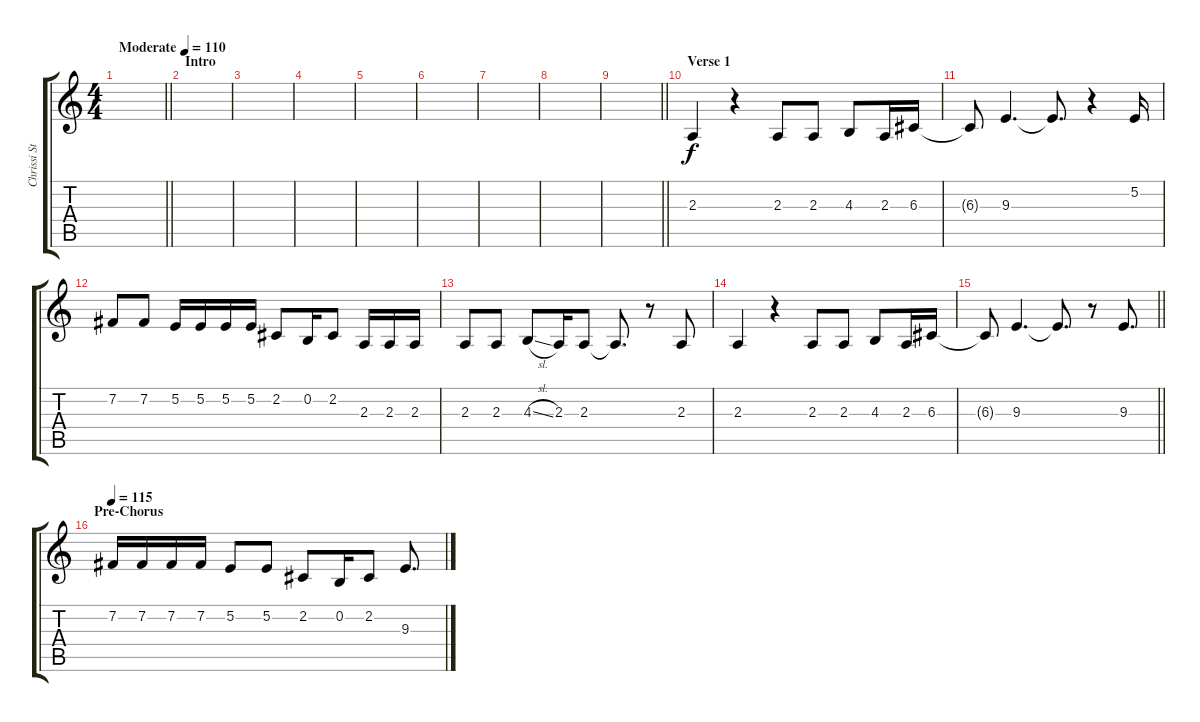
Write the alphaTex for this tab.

\track ("Chrissi Stimme" "Chrissi St") {instrument flute}
\staff {score tabs}
\tuning (E4 B3 G3 D3 A2 E2) {hide}
\ts (4 4)
\tempo (110 "Moderate")
\clef g2
\barLineRight lightlight
\ks c
|
\section ("" "Intro")
|
|
|
|
|
|
|
\barLineRight lightlight
|
\section ("" "Verse 1")
2.3.4 r.4 2.3.8 2.3.8 4.3.8 2.3.16 6.3.16 |
6.3{t}.8 9.3.4{d} 9.3{t}.8{d} r.4 5.2.16 |
7.2.8 7.2.8 5.2.16 5.2.16 5.2.16 5.2.16 2.2.8 0.2.16 2.2.8 2.3.16 2.3.16 2.3.16 |
2.3.8 2.3.8 4.3{sl}.8 2.3.16 2.3.8 2.3{t}.8{d} r.8 2.3.8 |
2.3.4 r.4 2.3.8 2.3.8 4.3.8 2.3.16 6.3.16 |
\barLineRight lightlight
6.3{t}.8 9.3.4{d} 9.3{t}.8{d} r.8 9.3.8{d} |
\section ("" "Pre-Chorus")
\tempo 115
7.2.16 7.2.16 7.2.16 7.2.16 5.2.8 5.2.8 2.2.8 0.2.16 2.2.8 9.3.8{d}
